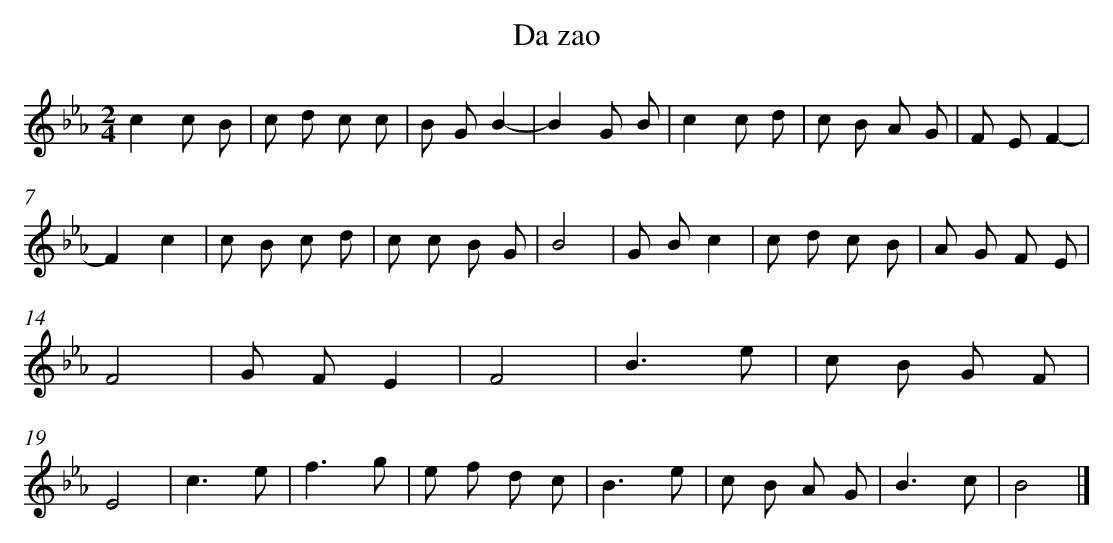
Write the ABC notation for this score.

X:1
T: Da zao
L: 1/8
M: 2/4
K: Eb
c2c B [I:setbarnb 1]|
c d c c |
B GB2- |
B2G B |
c2c d |
c B A G |
F EF2- |
F2c2 |
c B c d |
c c B G |
B4 |
G Bc2 |
c d c B |
A G F E |
F4 |
G FE2 |
F4 |
B3e |
c B G F |
E4 |
c3e |
f3g |
e f d c |
B3e |
c B A G |
B3c |
B4 |]
